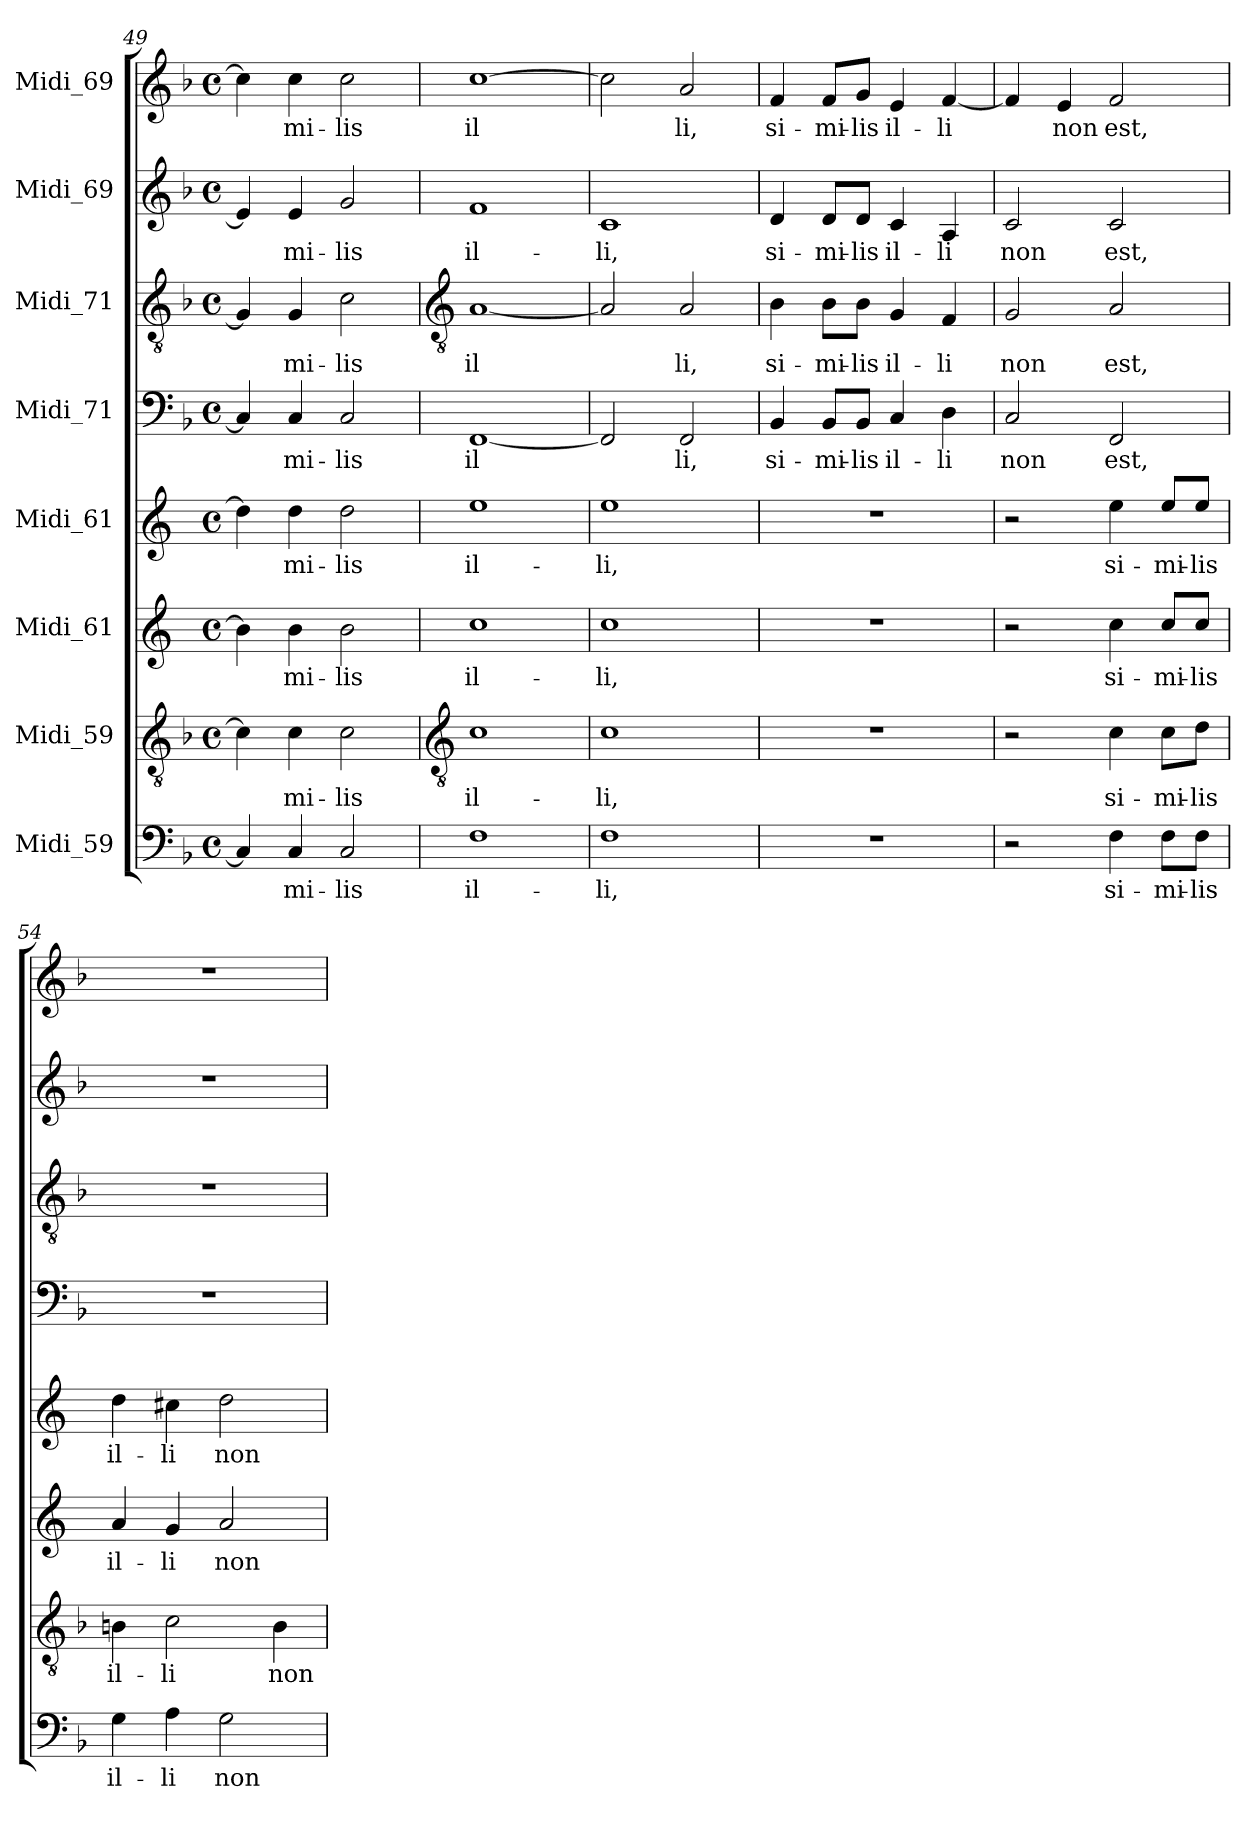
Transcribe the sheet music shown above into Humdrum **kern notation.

**kern	**text	**kern	**text	**kern	**text	**kern	**text	**kern	**text	**kern	**text	**kern	**text	**kern	**text
*part8	*part8	*part7	*part7	*part6	*part6	*part5	*part5	*part4	*part4	*part3	*part3	*part2	*part2	*part1	*part1
*staff8	*staff8	*staff7	*staff7	*staff6	*staff6	*staff5	*staff5	*staff4	*staff4	*staff3	*staff3	*staff2	*staff2	*staff1	*staff1
*I"Midi_59	*	*I"Midi_59	*	*I"Midi_61	*	*I"Midi_61	*	*I"Midi_71	*	*I"Midi_71	*	*I"Midi_69	*	*I"Midi_69	*
*clefF4	*	*clefGv2	*	*clefG2	*	*clefG2	*	*clefF4	*	*clefGv2	*	*clefG2	*	*clefG2	*
*	*	*	*	*ITrd4c7	*	*ITrd4c7	*	*	*	*	*	*	*	*	*
*k[b-]	*	*k[b-]	*	*k[b-]	*	*k[b-]	*	*k[b-]	*	*k[b-]	*	*k[b-]	*	*k[b-]	*
*F:	*	*F:	*	*F:	*	*F:	*	*F:	*	*F:	*	*F:	*	*F:	*
*M4/4	*	*M4/4	*	*M4/4	*	*M4/4	*	*M4/4	*	*M4/4	*	*M4/4	*	*M4/4	*
*met(c)	*	*met(c)	*	*met(c)	*	*met(c)	*	*met(c)	*	*met(c)	*	*met(c)	*	*met(c)	*
=49	=49	=49	=49	=49	=49	=49	=49	=49	=49	=49	=49	=49	=49	=49	=49
4C]	.	4c]	.	4e]	.	4g]	.	4C]	.	4G]	.	4e]	.	4cc]	.
!	!LO:LY:b	!	!LO:LY:b	!	!LO:LY:b	!	!LO:LY:b	!	!LO:LY:b	!	!LO:LY:b	!	!LO:LY:b	!	!LO:LY:b
4C	mi-	4c	mi-	4e	mi-	4g	mi-	4C	mi-	4G	mi-	4e	mi-	4cc	mi-
!	!LO:LY:b	!	!LO:LY:b	!	!LO:LY:b	!	!LO:LY:b	!	!LO:LY:b	!	!LO:LY:b	!	!LO:LY:b	!	!LO:LY:b
2C	-lis	2c	-lis	2e	-lis	2g	-lis	2C	-lis	2c	-lis	2g	-lis	2cc	-lis
!!LO:LB:g=z
=50	=50	=50	=50	=50	=50	=50	=50	=50	=50	=50	=50	=50	=50	=50	=50
*	*	*clefGv2	*	*	*	*	*	*	*	*clefGv2	*	*	*	*	*
!	!LO:LY:b	!	!LO:LY:b	!	!LO:LY:b	!	!LO:LY:b	!	!LO:LY:b	!	!LO:LY:b	!	!LO:LY:b	!	!LO:LY:b
1F	il-	1c	il-	1f	il-	1a	il-	[1FF	il	[1A	il	1f	il-	[1cc	il
=51	=51	=51	=51	=51	=51	=51	=51	=51	=51	=51	=51	=51	=51	=51	=51
!	!LO:LY:b	!	!LO:LY:b	!	!LO:LY:b	!	!LO:LY:b	!	!	!	!	!	!LO:LY:b	!	!
1F	-li,	1c	-li,	1f	-li,	1a	-li,	2FF]	.	2A]	.	1c	-li,	2cc]	.
!	!	!	!	!	!	!	!	!	!LO:LY:b	!	!LO:LY:b	!	!	!	!LO:LY:b
.	.	.	.	.	.	.	.	2FF	li,	2A	li,	.	.	2a	li,
=52	=52	=52	=52	=52	=52	=52	=52	=52	=52	=52	=52	=52	=52	=52	=52
!	!	!	!	!	!	!	!	!	!LO:LY:b	!	!LO:LY:b	!	!LO:LY:b	!	!LO:LY:b
1r	.	1r	.	1r	.	1r	.	4BB-	si-	4B-	si-	4d	si-	4f	si-
!	!	!	!	!	!	!	!	!	!LO:LY:b	!	!LO:LY:b	!	!LO:LY:b	!	!LO:LY:b
.	.	.	.	.	.	.	.	8BB-/L	-mi-	8B-\L	-mi-	8d/L	-mi-	8f/L	-mi-
!	!	!	!	!	!	!	!	!	!LO:LY:b	!	!LO:LY:b	!	!LO:LY:b	!	!LO:LY:b
.	.	.	.	.	.	.	.	8BB-/J	-lis	8B-\J	-lis	8d/J	-lis	8g/J	-lis
!	!	!	!	!	!	!	!	!	!LO:LY:b	!	!LO:LY:b	!	!LO:LY:b	!	!LO:LY:b
.	.	.	.	.	.	.	.	4C	il-	4G	il-	4c	il-	4e	il-
!	!	!	!	!	!	!	!	!	!LO:LY:b	!	!LO:LY:b	!	!LO:LY:b	!	!LO:LY:b
.	.	.	.	.	.	.	.	4D	-li	4F	-li	4A	-li	[4f	-li
=53	=53	=53	=53	=53	=53	=53	=53	=53	=53	=53	=53	=53	=53	=53	=53
!	!	!	!	!	!	!	!	!	!LO:LY:b	!	!LO:LY:b	!	!LO:LY:b	!	!
2r	.	2r	.	2r	.	2r	.	2C	non	2G	non	2c	non	4f]	.
!	!	!	!	!	!	!	!	!	!	!	!	!	!	!	!LO:LY:b
.	.	.	.	.	.	.	.	.	.	.	.	.	.	4e	non
!	!LO:LY:b	!	!LO:LY:b	!	!LO:LY:b	!	!LO:LY:b	!	!LO:LY:b	!	!LO:LY:b	!	!LO:LY:b	!	!LO:LY:b
4F	si-	4c	si-	4f	si-	4a	si-	2FF	est,	2A	est,	2c	est,	2f	est,
!	!LO:LY:b	!	!LO:LY:b	!	!LO:LY:b	!	!LO:LY:b	!	!	!	!	!	!	!	!
8F\L	-mi-	8c\L	-mi-	8f/L	-mi-	8a/L	-mi-	.	.	.	.	.	.	.	.
!	!LO:LY:b	!	!LO:LY:b	!	!LO:LY:b	!	!LO:LY:b	!	!	!	!	!	!	!	!
8F\J	-lis	8d\J	-lis	8f/J	-lis	8a/J	-lis	.	.	.	.	.	.	.	.
=54	=54	=54	=54	=54	=54	=54	=54	=54	=54	=54	=54	=54	=54	=54	=54
!	!LO:LY:b	!	!LO:LY:b	!	!LO:LY:b	!	!LO:LY:b	!	!	!	!	!	!	!	!
4G	il-	4Bn	il-	4d	il-	4g	il-	1r	.	1r	.	1r	.	1r	.
!	!LO:LY:b	!	!LO:LY:b	!	!LO:LY:b	!	!LO:LY:b	!	!	!	!	!	!	!	!
4A	-li	2c	-li	4c	-li	4f#X	-li	.	.	.	.	.	.	.	.
!	!LO:LY:b	!	!	!	!LO:LY:b	!	!LO:LY:b	!	!	!	!	!	!	!	!
2G	non	.	.	2d	non	2g	non	.	.	.	.	.	.	.	.
!	!	!	!LO:LY:b	!	!	!	!	!	!	!	!	!	!	!	!
.	.	4B	non	.	.	.	.	.	.	.	.	.	.	.	.
=	=	=	=	=	=	=	=	=	=	=	=	=	=	=	=
*-	*-	*-	*-	*-	*-	*-	*-	*-	*-	*-	*-	*-	*-	*-	*-
